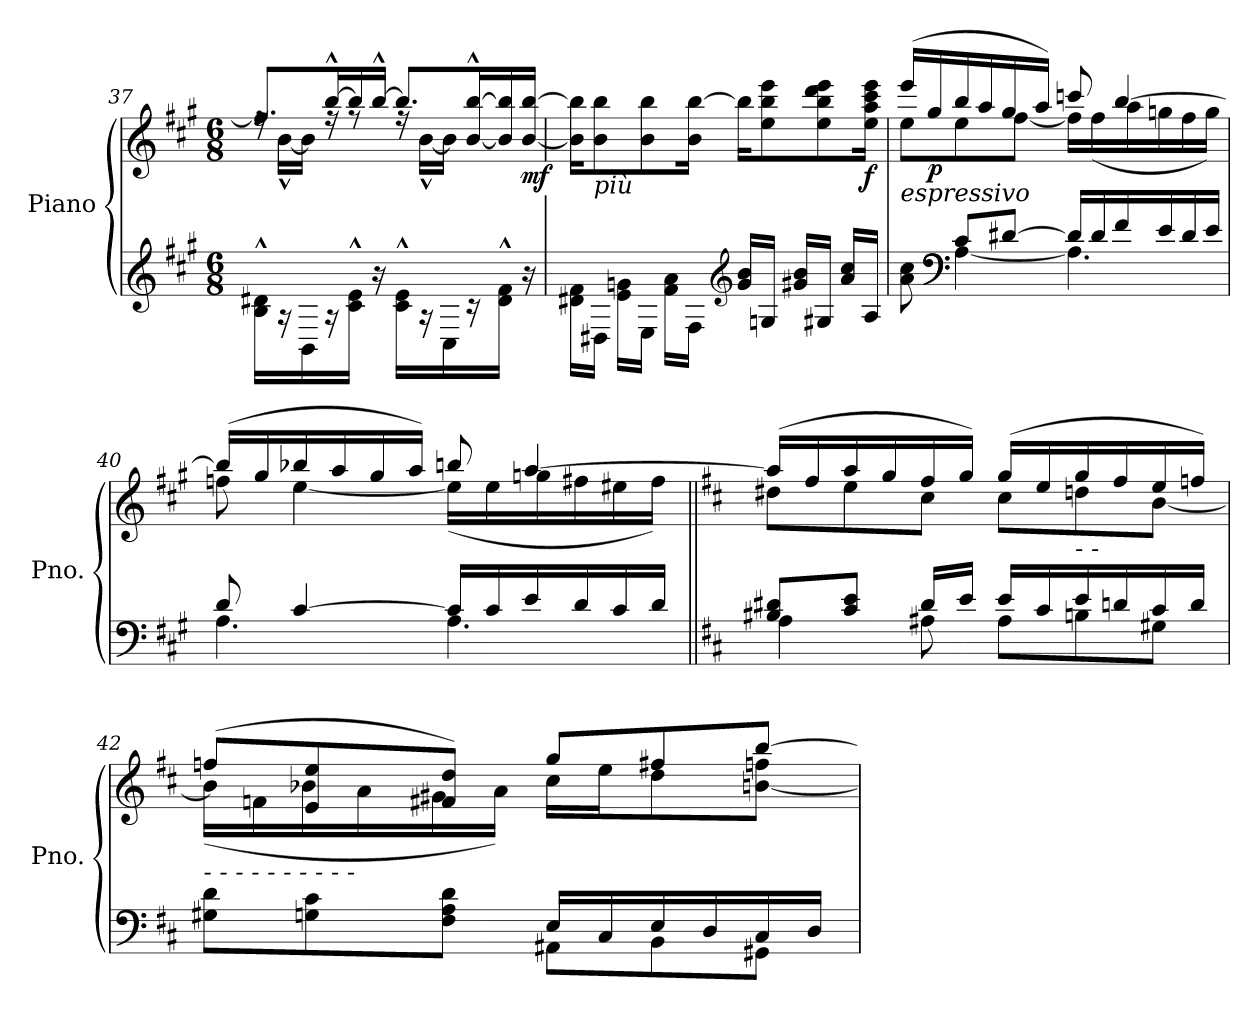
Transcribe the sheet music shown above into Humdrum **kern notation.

**kern	**kern	**dynam
*part1	*part1	*part1
*staff2	*staff1	*staff1/2
*I"Piano	*	*
*I'Pno.	*	*
*clefG2	*clefG2	*
*k[f#c#g#]	*k[f#c#g#]	*
*M6/8	*M6/8	*
=37	=37	=37
*	*^	*
16B\^^ 16d#X\^^LL	8.ff#/L]	16rff	.
16r	.	[16b^^\LL	.
16BB\	.	16b\JJ]	.
16r	[16bb^^/L	16rff	.
16c#\^^ 16e\^^JJ	16bb/]	8rff	.
16r	[16bb^^/JJ	.	.
16c#\^^ 16e\^^LL	8.bb/L]	16rff	.
16r	.	[16b^^\LL	.
16C#\	.	16b\JJ]	.
16r	[16b/^^ [16bb/^^L	8.ryy	.
16d#\^^ 16f#\^^JJ	16b/] 16bb/]	.	.
!	!	!	!LO:DY:b
16r	[16b/ [16bb/JJ	.	mf
*	*v	*v	*
!!LO:LB:g=z
=38	=38	=38
16d#X\ 16f#\LL	16b\] 16bb\]KL	.
!	!LO:TX:b:i:t=più	!
16D#X\JJ	8b\ 8bb\	.
16e\ 16gn\LL	.	.
16E\JJ	8b\ 8bb\	.
16f#\ 16a\LL	.	.
16F#\JJ	16b\ [16bb\Jk	.
*clefG2	*	*
16g/ 16b/LL	16bb\KL]	.
16Gn/JJ	8ee\ 8bb\ 8eee\	.
16g#X/ 16b/LL	.	.
16G#X/JJ	8ee\ 8bb\ 8ddd\ 8eee\	.
16a/ 16cc#/LL	.	.
!	!	!LO:DY:b
16A/JJ	16ee\ 16aa\ 16ccc#\ 16eee\Jk	f
!!LO:LB:g=z
=39	=39	=39
*^	*^	*
!	!	!LO:TX:b:i:t=espressivo	!	!
8a\ 8cc#\	8ryy	(>16eee/LL	8ee\L	.
!	!	!	!	!LO:DY:b
.	.	16gg#/	.	p
*clefF4	*	*	*	*
8c#/L	[4A\	16bb/	8ee\	.
.	.	16aa/	.	.
[8d#X/J	.	16gg#/	[8ff#\J	.
.	.	16aa/JJ)	.	.
16d#/LL]	4.A\]	8cccn/	16ff#\LL]	.
16d#/	.	.	(<16ff#\	.
16f#/	.	[4bb/	16aa\	.
16e/	.	.	16ggn\	.
16d#/	.	.	16ff#\	.
16e/JJ	.	.	16gg\JJ)	.
=40	=40	=40	=40	=40
8d/	4.A\	(>16bb/LL]	8ffn\	.
.	.	16gg#/	.	.
[4c#/	.	16bb-X/	[4ee\	.
.	.	16aa/	.	.
.	.	16gg#/	.	.
.	.	16aa/JJ)	.	.
16c#/LL]	4.A\	8bbn/	(<16ee\LL]	.
16c#/	.	.	16ee\	.
16e/	.	[4aa/	16ggn\	.
16d/	.	.	16ff#X\	.
16c#/	.	.	16ee#X\	.
16d/JJ	.	.	16ff#\JJ)	.
!!LO:PB:g=z	!!
=41||	=41||	=41||	=41||	=41||
*k[f#c#]	*	*k[f#c#]	*	*
8B#X/ 8d#X/L	4A\	(>16aa/LL]	8dd#X\L	.
.	.	16ff#/	.	.
8c#/ 8e/J	.	16aa/	8ee\	.
.	.	16gg/	.	.
16d#/LL	8A#X\	16ff#/	8cc#\J	.
16e/JJ	.	16gg/JJ)	.	.
16e/LL	8A#\L	(>16gg/LL	8cc#\L	.
16c#/	.	16ee/	.	.
!	!	!LO:TX:b:i:t=-         -	!	!
16e/	8Bn\	16gg/	8ddn\	.
16dn/	.	16ff#/	.	.
16c#/	8G#X\J	16ee/	[8b\J	.
16d/JJ	.	16ffn/JJ)	.	.
!!LO:LB:g=z	!!
=42	=42	=42	=42	=42
!	!	!LO:TX:b:i:t=-           -         -           -             -         -           -          -          -         -	!	!
8G#X\ 8d\L	4.ryy	(>8ffn/L	(<16b\LL]	.
.	.	.	16fn\	.
8Gn\ 8c#\	.	8e/ 8ee/	16b-X\	.
.	.	.	16a\	.
8F#\ 8A\ 8d\J	.	8f#X/ 8dd/J)	16g#X\	.
.	.	.	16a\JJ)	.
16E/LL	8AA#X\L	8gg/L	16cc#\LL	.
16C#/	.	.	16ee\J	.
16E/	8BB\	8ff#X/	8dd\	.
16D/	.	.	.	.
16C#/	8GG#X\J	[8bb/J	[8bn\ 8ffn\J	.
16D/JJ	.	.	.	.
*v	*v	*	*	*
*	*v	*v	*
=	=	=
*-	*-	*-
